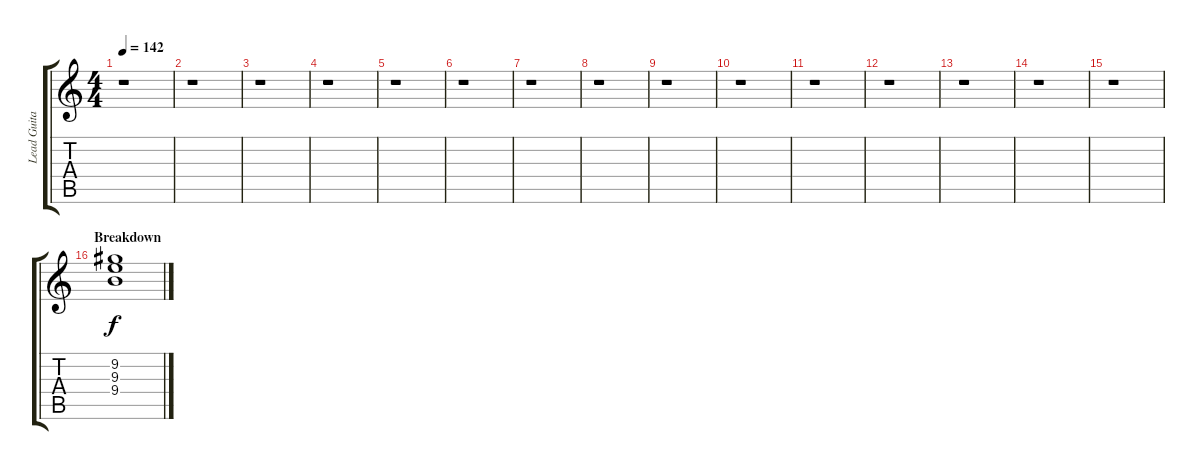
\track ("Lead Guitar" "Lead Guita") {instrument overdrivenguitar}
\staff {score tabs}
\tuning (E4 B3 G3 D3 A2 E2) {hide}
\ts (4 4)
\tempo 142
\clef g2
\ks c
r.1{dy f} |
r.1 |
r.1 |
r.1 |
r.1 |
r.1 |
r.1 |
r.1 |
r.1 |
r.1 |
r.1 |
r.1 |
r.1 |
r.1 |
r.1 |
\section ("" "Breakdown")
(9.2 9.3 9.4).1{volume 12}
